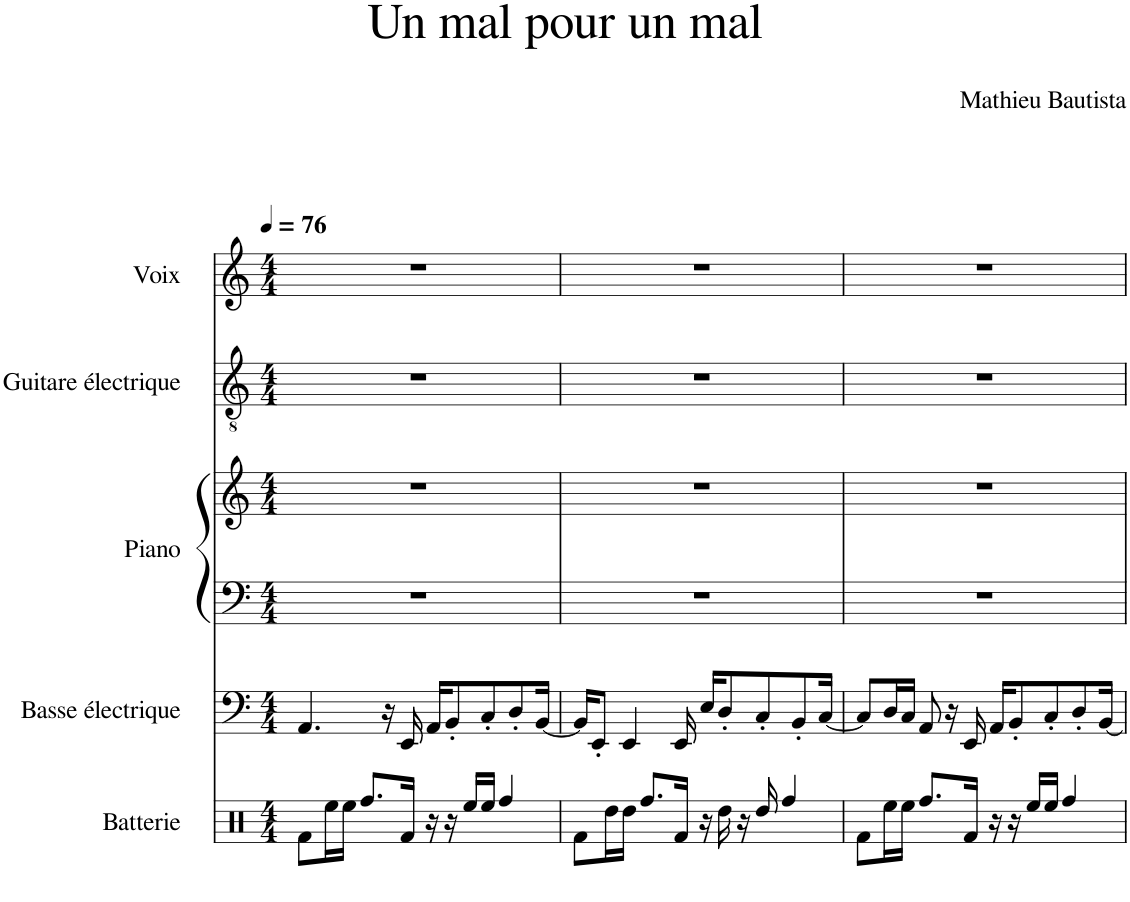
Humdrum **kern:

**kern	**kern	**kern	**kern	**kern	**kern
*part5	*part4	*part3	*part3	*part2	*part1
*staff6	*staff5	*staff4	*staff3	*staff2	*staff1
*I"Batterie	*I"Basse électrique	*I"Piano	*	*I"Guitare électrique	*I"Voix
*I'Batt.	*I'B. él.	*I'Pia.	*	*I'Guit. El.	*I'Vx.
*clefX	*clefF4	*clefF4	*clefG2	*clefGv2	*clefG2
*	*Trd7c12	*	*	*	*
*k[]	*k[]	*k[]	*k[]	*k[]	*k[]
*M4/4	*M4/4	*M4/4	*M4/4	*M4/4	*M4/4
*MM76	*MM76	*MM76	*MM76	*MM76	*MM76
=1	=1	=1	=1	=1	=1
8Rf\L	4.AA/	1r	1r	1r	1r
16Ree\L	.	.	.	.	.
16Ree\JJ	.	.	.	.	.
8.Rff/L	.	.	.	.	.
.	16r	.	.	.	.
16Rf/Jk	16EE/	.	.	.	.
16r	16AA/KL	.	.	.	.
16r	8BB'/	.	.	.	.
16Ree/LL	.	.	.	.	.
16Ree/JJ	8C'/	.	.	.	.
4Rff/	.	.	.	.	.
.	8D'/	.	.	.	.
.	[16BB/Jk	.	.	.	.
=2	=2	=2	=2	=2	=2
8Rf\L	16BB/KL]	1r	1r	1r	1r
.	8EE'/J	.	.	.	.
16Rdd\L	.	.	.	.	.
16Rdd\JJ	4EE/	.	.	.	.
8.Rff/L	.	.	.	.	.
16Rf/Jk	16EE/	.	.	.	.
16r	16E/KL	.	.	.	.
16Rdd\	8D'/	.	.	.	.
16r	.	.	.	.	.
16Rdd/	8C'/	.	.	.	.
4Rff/	.	.	.	.	.
.	8BB'/	.	.	.	.
.	[16C/Jk	.	.	.	.
=3	=3	=3	=3	=3	=3
8Rf\L	8C/L]	1r	1r	1r	1r
16Ree\L	16D/L	.	.	.	.
16Ree\JJ	16C/JJ	.	.	.	.
8.Rff/L	8AA/	.	.	.	.
.	16r	.	.	.	.
16Rf/Jk	16EE/	.	.	.	.
16r	16AA/KL	.	.	.	.
16r	8BB'/	.	.	.	.
16Ree/LL	.	.	.	.	.
16Ree/JJ	8C'/	.	.	.	.
4Rff/	.	.	.	.	.
.	8D'/	.	.	.	.
.	[16BB/Jk	.	.	.	.
=	=	=	=	=	=
*-	*-	*-	*-	*-	*-
